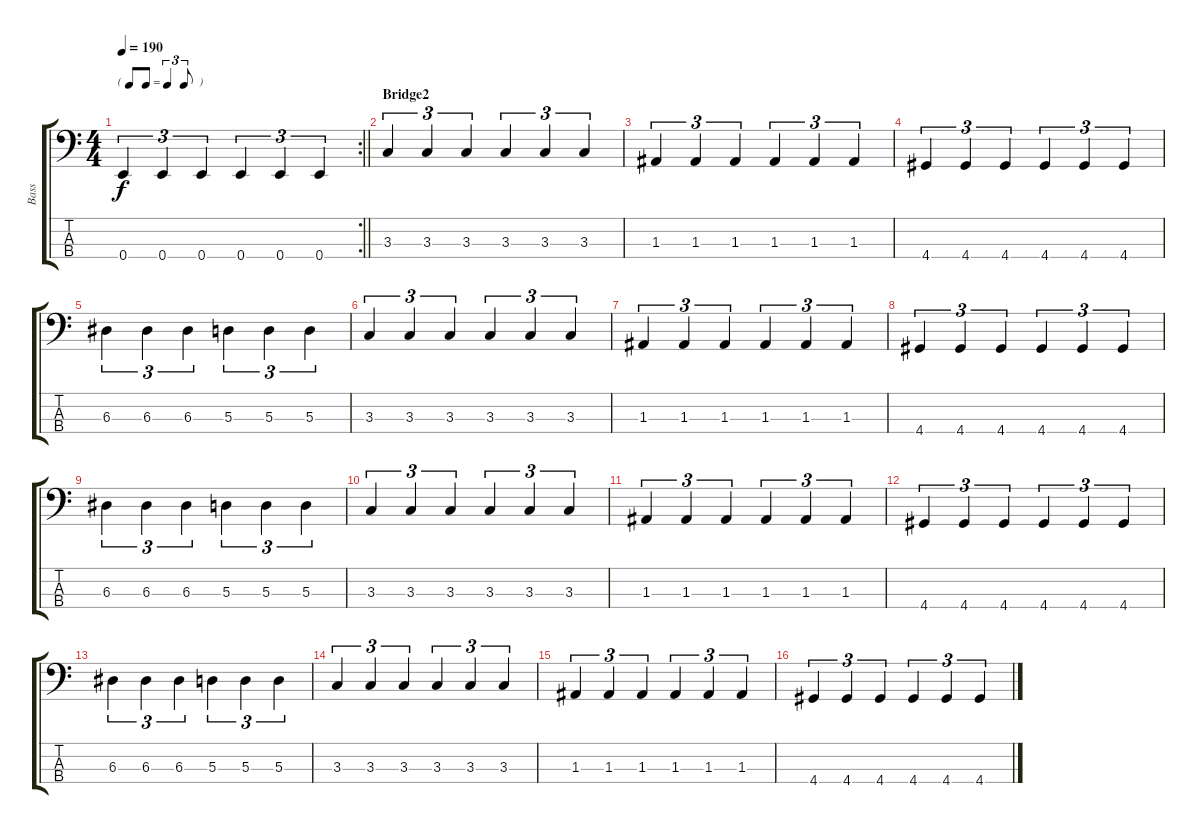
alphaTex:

\track ("Bass" "Bass") {instrument electricbassfinger}
\staff {score tabs}
\tuning (G2 D2 A1 E1) {hide}
\rc 2
\ts (4 4)
\tf triplet8th
\tempo 190
\clef f4
\barLineRight lightlight
\ks c
0.4.4{tu (3 2) dy f} 0.4.4{tu (3 2)} 0.4.4{tu (3 2)} 0.4.4{tu (3 2)} 0.4.4{tu (3 2)} 0.4.4{tu (3 2)} |
\section ("" "Bridge2")
3.3.4{tu (3 2)} 3.3.4{tu (3 2)} 3.3.4{tu (3 2)} 3.3.4{tu (3 2)} 3.3.4{tu (3 2)} 3.3.4{tu (3 2)} |
1.3.4{tu (3 2)} 1.3.4{tu (3 2)} 1.3.4{tu (3 2)} 1.3.4{tu (3 2)} 1.3.4{tu (3 2)} 1.3.4{tu (3 2)} |
4.4.4{tu (3 2)} 4.4.4{tu (3 2)} 4.4.4{tu (3 2)} 4.4.4{tu (3 2)} 4.4.4{tu (3 2)} 4.4.4{tu (3 2)} |
6.3.4{tu (3 2)} 6.3.4{tu (3 2)} 6.3.4{tu (3 2)} 5.3.4{tu (3 2)} 5.3.4{tu (3 2)} 5.3.4{tu (3 2)} |
3.3.4{tu (3 2)} 3.3.4{tu (3 2)} 3.3.4{tu (3 2)} 3.3.4{tu (3 2)} 3.3.4{tu (3 2)} 3.3.4{tu (3 2)} |
1.3.4{tu (3 2)} 1.3.4{tu (3 2)} 1.3.4{tu (3 2)} 1.3.4{tu (3 2)} 1.3.4{tu (3 2)} 1.3.4{tu (3 2)} |
4.4.4{tu (3 2)} 4.4.4{tu (3 2)} 4.4.4{tu (3 2)} 4.4.4{tu (3 2)} 4.4.4{tu (3 2)} 4.4.4{tu (3 2)} |
6.3.4{tu (3 2)} 6.3.4{tu (3 2)} 6.3.4{tu (3 2)} 5.3.4{tu (3 2)} 5.3.4{tu (3 2)} 5.3.4{tu (3 2)} |
3.3.4{tu (3 2)} 3.3.4{tu (3 2)} 3.3.4{tu (3 2)} 3.3.4{tu (3 2)} 3.3.4{tu (3 2)} 3.3.4{tu (3 2)} |
1.3.4{tu (3 2)} 1.3.4{tu (3 2)} 1.3.4{tu (3 2)} 1.3.4{tu (3 2)} 1.3.4{tu (3 2)} 1.3.4{tu (3 2)} |
4.4.4{tu (3 2)} 4.4.4{tu (3 2)} 4.4.4{tu (3 2)} 4.4.4{tu (3 2)} 4.4.4{tu (3 2)} 4.4.4{tu (3 2)} |
6.3.4{tu (3 2)} 6.3.4{tu (3 2)} 6.3.4{tu (3 2)} 5.3.4{tu (3 2)} 5.3.4{tu (3 2)} 5.3.4{tu (3 2)} |
3.3.4{tu (3 2)} 3.3.4{tu (3 2)} 3.3.4{tu (3 2)} 3.3.4{tu (3 2)} 3.3.4{tu (3 2)} 3.3.4{tu (3 2)} |
1.3.4{tu (3 2)} 1.3.4{tu (3 2)} 1.3.4{tu (3 2)} 1.3.4{tu (3 2)} 1.3.4{tu (3 2)} 1.3.4{tu (3 2)} |
4.4.4{tu (3 2)} 4.4.4{tu (3 2)} 4.4.4{tu (3 2)} 4.4.4{tu (3 2)} 4.4.4{tu (3 2)} 4.4.4{tu (3 2)}
